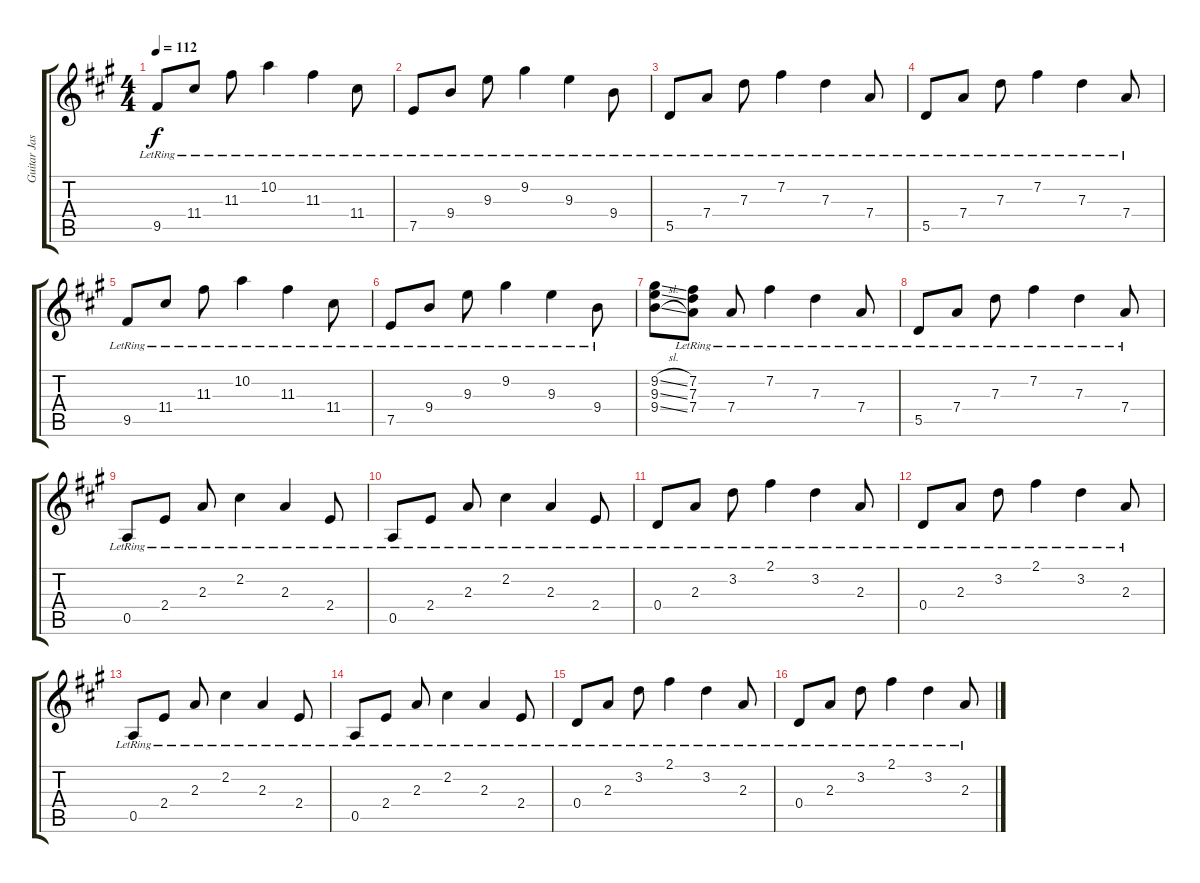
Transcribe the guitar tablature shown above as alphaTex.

\track ("Guitar Jason Double" "Guitar Jas") {instrument distortionguitar}
\staff {score tabs}
\tuning (E4 B3 G3 D3 A2 E2) {hide}
\ts (4 4)
\tempo 112
\clef g2
\ks a
9.5{lr}.8{dy f} 11.4{lr}.8 11.3{lr}.8 10.2{lr}.4 11.3{lr}.4 11.4{lr}.8 |
7.5{lr}.8 9.4{lr}.8 9.3{lr}.8 9.2{lr}.4 9.3{lr}.4 9.4{lr}.8 |
5.5{lr}.8 7.4{lr}.8 7.3{lr}.8 7.2{lr}.4 7.3{lr}.4 7.4{lr}.8 |
5.5{lr}.8 7.4{lr}.8 7.3{lr}.8 7.2{lr}.4 7.3{lr}.4 7.4{lr}.8 |
9.5{lr}.8 11.4{lr}.8 11.3{lr}.8 10.2{lr}.4 11.3{lr}.4 11.4{lr}.8 |
7.5{lr}.8 9.4{lr}.8 9.3{lr}.8 9.2{lr}.4 9.3{lr}.4 9.4{lr}.8 |
(9.2{sl} 9.3{sl} 9.4{sl}).8 (7.2{lr} 7.3{lr} 7.4{lr}).8 7.4{lr}.8 7.2{lr}.4 7.3{lr}.4 7.4{lr}.8 |
5.5{lr}.8 7.4{lr}.8 7.3{lr}.8 7.2{lr}.4 7.3{lr}.4 7.4{lr}.8 |
0.5{lr}.8 2.4{lr}.8 2.3{lr}.8 2.2{lr}.4 2.3{lr}.4 2.4{lr}.8 |
0.5{lr}.8 2.4{lr}.8 2.3{lr}.8 2.2{lr}.4 2.3{lr}.4 2.4{lr}.8 |
0.4{lr}.8 2.3{lr}.8 3.2{lr}.8 2.1{lr}.4 3.2{lr}.4 2.3{lr}.8 |
0.4{lr}.8 2.3{lr}.8 3.2{lr}.8 2.1{lr}.4 3.2{lr}.4 2.3{lr}.8 |
0.5{lr}.8 2.4{lr}.8 2.3{lr}.8 2.2{lr}.4 2.3{lr}.4 2.4{lr}.8 |
0.5{lr}.8 2.4{lr}.8 2.3{lr}.8 2.2{lr}.4 2.3{lr}.4 2.4{lr}.8 |
0.4{lr}.8 2.3{lr}.8 3.2{lr}.8 2.1{lr}.4 3.2{lr}.4 2.3{lr}.8 |
0.4{lr}.8 2.3{lr}.8 3.2{lr}.8 2.1{lr}.4 3.2{lr}.4 2.3{lr}.8
